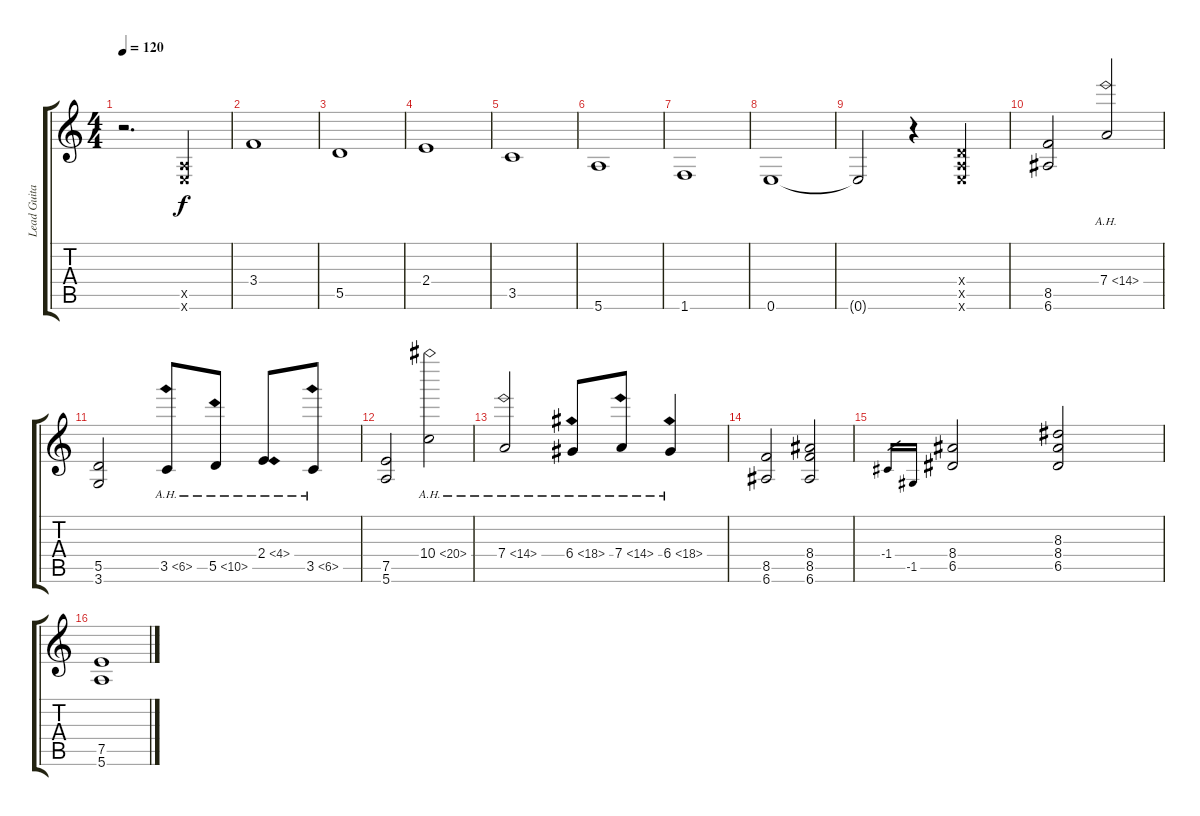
\track ("Lead Guitar" "Lead Guita") {instrument distortionguitar}
\staff {score tabs}
\tuning (E4 B3 G3 D3 A2 E2) {hide}
\ts (4 4)
\tempo 120
\clef g2
\ks c
r.2{d dy f} (0.5{x} 0.6{x}).4 |
3.4.1 |
5.5.1 |
2.4.1 |
3.5.1 |
5.6.1 |
1.6.1 |
0.6.1 |
0.6{t}.2 r.4 (0.4{x} 0.5{x} 0.6{x}).4 |
(8.5 6.6).2 7.4{ah 7}.2 |
(5.5 3.6).2 3.5{ah 3}.8 5.5{ah 5}.8 2.4{ah 2}.8 3.5{ah 3}.8 |
(7.5 5.6).2 10.4{ah 10}.2 |
7.4{ah 7}.2 6.4{ah 12}.8 7.4{ah 7}.8 6.4{ah 12}.4 |
(8.5 6.6).2 (8.4 8.5 6.6).2 |
-1.4.16{gr} -1.5.16{gr} (8.4 6.5).2 (8.3 8.4 6.5).2 |
(7.5 5.6).1
